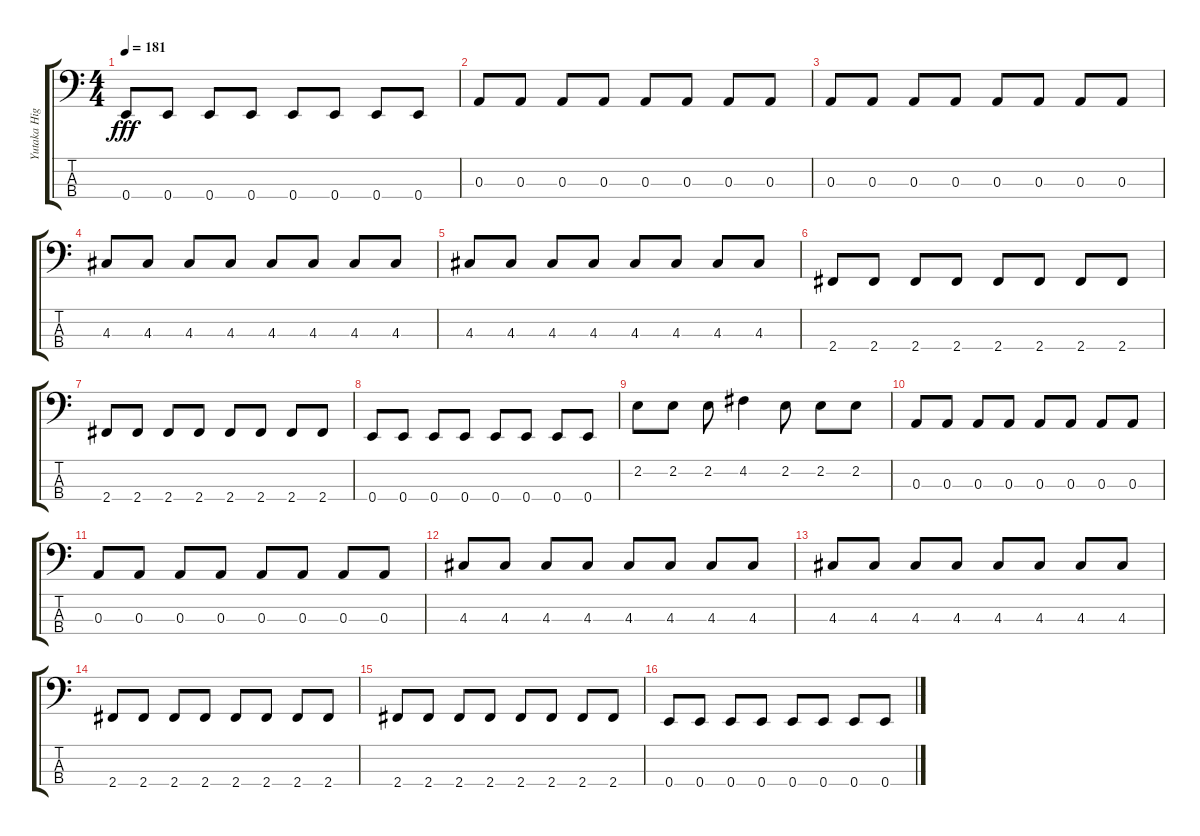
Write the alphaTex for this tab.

\track ("Yutaka Higuchi" "Yutaka Hig") {instrument electricbasspick}
\staff {score tabs}
\tuning (G2 D2 A1 E1) {hide}
\ts (4 4)
\tempo 181
\clef f4
\ks c
0.4.8{dy fff} 0.4.8 0.4.8 0.4.8 0.4.8 0.4.8 0.4.8 0.4.8 |
0.3.8 0.3.8 0.3.8 0.3.8 0.3.8 0.3.8 0.3.8 0.3.8 |
0.3.8 0.3.8 0.3.8 0.3.8 0.3.8 0.3.8 0.3.8 0.3.8 |
4.3.8 4.3.8 4.3.8 4.3.8 4.3.8 4.3.8 4.3.8 4.3.8 |
4.3.8 4.3.8 4.3.8 4.3.8 4.3.8 4.3.8 4.3.8 4.3.8 |
2.4.8 2.4.8 2.4.8 2.4.8 2.4.8 2.4.8 2.4.8 2.4.8 |
2.4.8 2.4.8 2.4.8 2.4.8 2.4.8 2.4.8 2.4.8 2.4.8 |
0.4.8 0.4.8 0.4.8 0.4.8 0.4.8 0.4.8 0.4.8 0.4.8 |
2.2.8 2.2.8 2.2.8 4.2.4 2.2.8 2.2.8 2.2.8 |
0.3.8 0.3.8 0.3.8 0.3.8 0.3.8 0.3.8 0.3.8 0.3.8 |
0.3.8 0.3.8 0.3.8 0.3.8 0.3.8 0.3.8 0.3.8 0.3.8 |
4.3.8 4.3.8 4.3.8 4.3.8 4.3.8 4.3.8 4.3.8 4.3.8 |
4.3.8 4.3.8 4.3.8 4.3.8 4.3.8 4.3.8 4.3.8 4.3.8 |
2.4.8 2.4.8 2.4.8 2.4.8 2.4.8 2.4.8 2.4.8 2.4.8 |
2.4.8 2.4.8 2.4.8 2.4.8 2.4.8 2.4.8 2.4.8 2.4.8 |
0.4.8 0.4.8 0.4.8 0.4.8 0.4.8 0.4.8 0.4.8 0.4.8
